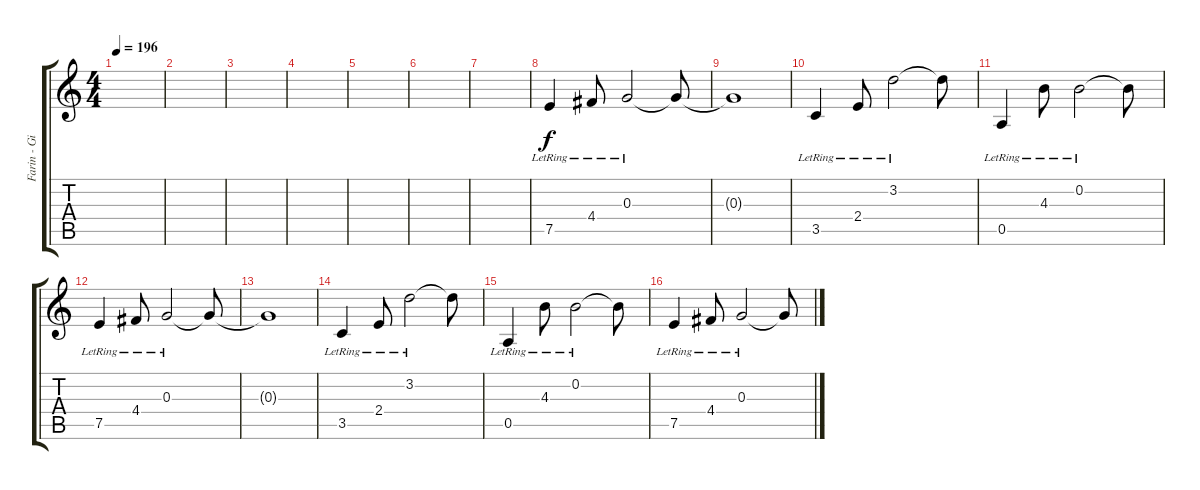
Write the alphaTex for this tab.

\track ("Farin - Gitarre (Akustik)" "Farin - Gi") {instrument acousticguitarsteel}
\staff {score tabs}
\tuning (E4 B3 G3 D3 A2 E2) {hide}
\ts (4 4)
\tempo 196
\clef g2
\ks c
|
|
|
|
|
|
|
7.5{lr}.4 4.4{lr}.8 0.3{lr}.2 0.3{t}.8 |
0.3{t}.1 |
3.5{lr}.4 2.4{lr}.8 3.2{lr}.2 3.2{t}.8 |
0.5{lr}.4 4.3{lr}.8 0.2{lr}.2 0.2{t}.8 |
7.5{lr}.4 4.4{lr}.8 0.3{lr}.2 0.3{t}.8 |
0.3{t}.1 |
3.5{lr}.4 2.4{lr}.8 3.2{lr}.2 3.2{t}.8 |
0.5{lr}.4 4.3{lr}.8 0.2{lr}.2 0.2{t}.8 |
7.5{lr}.4 4.4{lr}.8 0.3{lr}.2 0.3{t}.8
